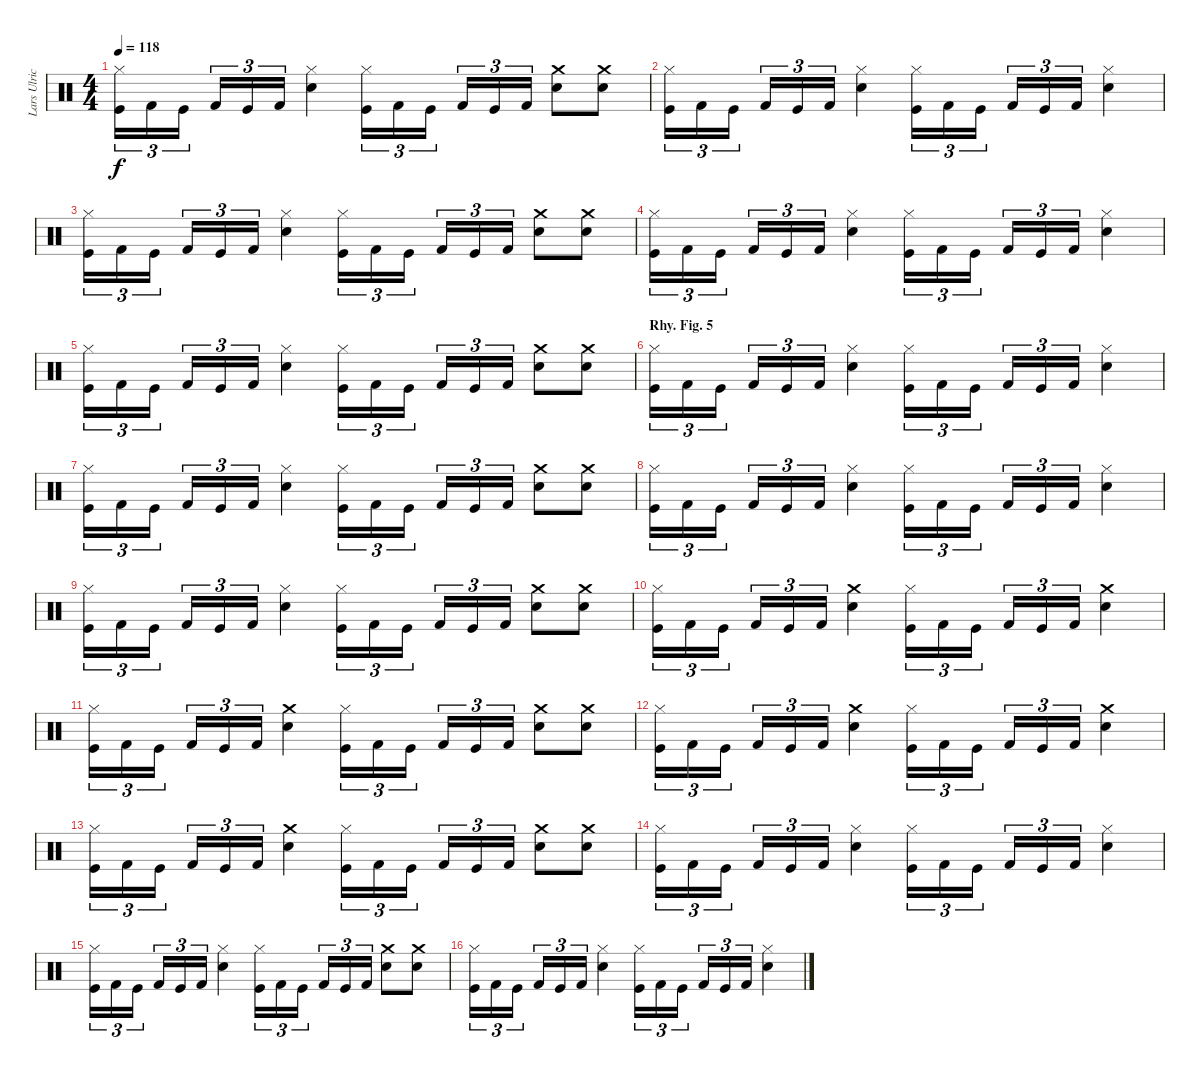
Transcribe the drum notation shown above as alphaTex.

\track ("Lars Ulrich (Drums)" "Lars Ulric") {instrument percussion}
\staff {score}
\articulation defaults
\ts (4 4)
\tempo 118
\clef neutral
\ks c
("Hi-Hat (closed)" "Kick (hit)").16{tu (3 2) dy f} "Kick (hit) 2".16{tu (3 2)} "Kick (hit)".16{tu (3 2)} "Kick (hit) 2".16{tu (3 2)} "Kick (hit)".16{tu (3 2)} "Kick (hit) 2".16{tu (3 2)} ("Snare (hit) 2" "Hi-Hat (closed)").4 ("Hi-Hat (closed)" "Kick (hit)").16{tu (3 2)} "Kick (hit) 2".16{tu (3 2)} "Kick (hit)".16{tu (3 2)} "Kick (hit) 2".16{tu (3 2)} "Kick (hit)".16{tu (3 2)} "Kick (hit) 2".16{tu (3 2)} ("Snare (hit) 2" "Crash medium (hit)").8 ("Snare (hit) 2" "Crash medium (hit)").8 |
("Hi-Hat (closed)" "Kick (hit)").16{tu (3 2)} "Kick (hit) 2".16{tu (3 2)} "Kick (hit)".16{tu (3 2)} "Kick (hit) 2".16{tu (3 2)} "Kick (hit)".16{tu (3 2)} "Kick (hit) 2".16{tu (3 2)} ("Snare (hit) 2" "Hi-Hat (closed)").4 ("Hi-Hat (closed)" "Kick (hit)").16{tu (3 2)} "Kick (hit) 2".16{tu (3 2)} "Kick (hit)".16{tu (3 2)} "Kick (hit) 2".16{tu (3 2)} "Kick (hit)".16{tu (3 2)} "Kick (hit) 2".16{tu (3 2)} ("Snare (hit) 2" "Hi-Hat (closed)").4 |
("Hi-Hat (closed)" "Kick (hit)").16{tu (3 2)} "Kick (hit) 2".16{tu (3 2)} "Kick (hit)".16{tu (3 2)} "Kick (hit) 2".16{tu (3 2)} "Kick (hit)".16{tu (3 2)} "Kick (hit) 2".16{tu (3 2)} ("Snare (hit) 2" "Hi-Hat (closed)").4 ("Hi-Hat (closed)" "Kick (hit)").16{tu (3 2)} "Kick (hit) 2".16{tu (3 2)} "Kick (hit)".16{tu (3 2)} "Kick (hit) 2".16{tu (3 2)} "Kick (hit)".16{tu (3 2)} "Kick (hit) 2".16{tu (3 2)} ("Snare (hit) 2" "Crash medium (hit)").8 ("Snare (hit) 2" "Crash medium (hit)").8 |
("Hi-Hat (closed)" "Kick (hit)").16{tu (3 2)} "Kick (hit) 2".16{tu (3 2)} "Kick (hit)".16{tu (3 2)} "Kick (hit) 2".16{tu (3 2)} "Kick (hit)".16{tu (3 2)} "Kick (hit) 2".16{tu (3 2)} ("Snare (hit) 2" "Hi-Hat (closed)").4 ("Hi-Hat (closed)" "Kick (hit)").16{tu (3 2)} "Kick (hit) 2".16{tu (3 2)} "Kick (hit)".16{tu (3 2)} "Kick (hit) 2".16{tu (3 2)} "Kick (hit)".16{tu (3 2)} "Kick (hit) 2".16{tu (3 2)} ("Snare (hit) 2" "Hi-Hat (closed)").4 |
("Hi-Hat (closed)" "Kick (hit)").16{tu (3 2)} "Kick (hit) 2".16{tu (3 2)} "Kick (hit)".16{tu (3 2)} "Kick (hit) 2".16{tu (3 2)} "Kick (hit)".16{tu (3 2)} "Kick (hit) 2".16{tu (3 2)} ("Snare (hit) 2" "Hi-Hat (closed)").4 ("Hi-Hat (closed)" "Kick (hit)").16{tu (3 2)} "Kick (hit) 2".16{tu (3 2)} "Kick (hit)".16{tu (3 2)} "Kick (hit) 2".16{tu (3 2)} "Kick (hit)".16{tu (3 2)} "Kick (hit) 2".16{tu (3 2)} ("Snare (hit) 2" "Crash medium (hit)").8 ("Snare (hit) 2" "Crash medium (hit)").8 |
\section ("" "Rhy. Fig. 5")
("Hi-Hat (closed)" "Kick (hit)").16{tu (3 2)} "Kick (hit) 2".16{tu (3 2)} "Kick (hit)".16{tu (3 2)} "Kick (hit) 2".16{tu (3 2)} "Kick (hit)".16{tu (3 2)} "Kick (hit) 2".16{tu (3 2)} ("Snare (hit) 2" "Hi-Hat (closed)").4 ("Hi-Hat (closed)" "Kick (hit)").16{tu (3 2)} "Kick (hit) 2".16{tu (3 2)} "Kick (hit)".16{tu (3 2)} "Kick (hit) 2".16{tu (3 2)} "Kick (hit)".16{tu (3 2)} "Kick (hit) 2".16{tu (3 2)} ("Snare (hit) 2" "Hi-Hat (closed)").4 |
("Hi-Hat (closed)" "Kick (hit)").16{tu (3 2)} "Kick (hit) 2".16{tu (3 2)} "Kick (hit)".16{tu (3 2)} "Kick (hit) 2".16{tu (3 2)} "Kick (hit)".16{tu (3 2)} "Kick (hit) 2".16{tu (3 2)} ("Snare (hit) 2" "Hi-Hat (closed)").4 ("Hi-Hat (closed)" "Kick (hit)").16{tu (3 2)} "Kick (hit) 2".16{tu (3 2)} "Kick (hit)".16{tu (3 2)} "Kick (hit) 2".16{tu (3 2)} "Kick (hit)".16{tu (3 2)} "Kick (hit) 2".16{tu (3 2)} ("Snare (hit) 2" "Crash medium (hit)").8 ("Snare (hit) 2" "Crash medium (hit)").8 |
("Hi-Hat (closed)" "Kick (hit)").16{tu (3 2)} "Kick (hit) 2".16{tu (3 2)} "Kick (hit)".16{tu (3 2)} "Kick (hit) 2".16{tu (3 2)} "Kick (hit)".16{tu (3 2)} "Kick (hit) 2".16{tu (3 2)} ("Snare (hit) 2" "Hi-Hat (closed)").4 ("Hi-Hat (closed)" "Kick (hit)").16{tu (3 2)} "Kick (hit) 2".16{tu (3 2)} "Kick (hit)".16{tu (3 2)} "Kick (hit) 2".16{tu (3 2)} "Kick (hit)".16{tu (3 2)} "Kick (hit) 2".16{tu (3 2)} ("Snare (hit) 2" "Hi-Hat (closed)").4 |
("Hi-Hat (closed)" "Kick (hit)").16{tu (3 2)} "Kick (hit) 2".16{tu (3 2)} "Kick (hit)".16{tu (3 2)} "Kick (hit) 2".16{tu (3 2)} "Kick (hit)".16{tu (3 2)} "Kick (hit) 2".16{tu (3 2)} ("Snare (hit) 2" "Hi-Hat (closed)").4 ("Hi-Hat (closed)" "Kick (hit)").16{tu (3 2)} "Kick (hit) 2".16{tu (3 2)} "Kick (hit)".16{tu (3 2)} "Kick (hit) 2".16{tu (3 2)} "Kick (hit)".16{tu (3 2)} "Kick (hit) 2".16{tu (3 2)} ("Snare (hit) 2" "Crash medium (hit)").8 ("Snare (hit) 2" "Crash medium (hit)").8 |
("Hi-Hat (closed)" "Kick (hit)").16{tu (3 2)} "Kick (hit) 2".16{tu (3 2)} "Kick (hit)".16{tu (3 2)} "Kick (hit) 2".16{tu (3 2)} "Kick (hit)".16{tu (3 2)} "Kick (hit) 2".16{tu (3 2)} ("Crash medium (hit)" "Snare (hit) 2").4 ("Hi-Hat (closed)" "Kick (hit)").16{tu (3 2)} "Kick (hit) 2".16{tu (3 2)} "Kick (hit)".16{tu (3 2)} "Kick (hit) 2".16{tu (3 2)} "Kick (hit)".16{tu (3 2)} "Kick (hit) 2".16{tu (3 2)} ("Crash medium (hit)" "Snare (hit) 2").4 |
("Hi-Hat (closed)" "Kick (hit)").16{tu (3 2)} "Kick (hit) 2".16{tu (3 2)} "Kick (hit)".16{tu (3 2)} "Kick (hit) 2".16{tu (3 2)} "Kick (hit)".16{tu (3 2)} "Kick (hit) 2".16{tu (3 2)} ("Crash medium (hit)" "Snare (hit) 2").4 ("Hi-Hat (closed)" "Kick (hit)").16{tu (3 2)} "Kick (hit) 2".16{tu (3 2)} "Kick (hit)".16{tu (3 2)} "Kick (hit) 2".16{tu (3 2)} "Kick (hit)".16{tu (3 2)} "Kick (hit) 2".16{tu (3 2)} ("Snare (hit) 2" "Crash medium (hit)").8 ("Snare (hit) 2" "Crash medium (hit)").8 |
("Hi-Hat (closed)" "Kick (hit)").16{tu (3 2)} "Kick (hit) 2".16{tu (3 2)} "Kick (hit)".16{tu (3 2)} "Kick (hit) 2".16{tu (3 2)} "Kick (hit)".16{tu (3 2)} "Kick (hit) 2".16{tu (3 2)} ("Crash medium (hit)" "Snare (hit) 2").4 ("Hi-Hat (closed)" "Kick (hit)").16{tu (3 2)} "Kick (hit) 2".16{tu (3 2)} "Kick (hit)".16{tu (3 2)} "Kick (hit) 2".16{tu (3 2)} "Kick (hit)".16{tu (3 2)} "Kick (hit) 2".16{tu (3 2)} ("Crash medium (hit)" "Snare (hit) 2").4 |
("Hi-Hat (closed)" "Kick (hit)").16{tu (3 2)} "Kick (hit) 2".16{tu (3 2)} "Kick (hit)".16{tu (3 2)} "Kick (hit) 2".16{tu (3 2)} "Kick (hit)".16{tu (3 2)} "Kick (hit) 2".16{tu (3 2)} ("Crash medium (hit)" "Snare (hit) 2").4 ("Hi-Hat (closed)" "Kick (hit)").16{tu (3 2)} "Kick (hit) 2".16{tu (3 2)} "Kick (hit)".16{tu (3 2)} "Kick (hit) 2".16{tu (3 2)} "Kick (hit)".16{tu (3 2)} "Kick (hit) 2".16{tu (3 2)} ("Snare (hit) 2" "Crash medium (hit)").8 ("Snare (hit) 2" "Crash medium (hit)").8 |
("Hi-Hat (closed)" "Kick (hit)").16{tu (3 2)} "Kick (hit) 2".16{tu (3 2)} "Kick (hit)".16{tu (3 2)} "Kick (hit) 2".16{tu (3 2)} "Kick (hit)".16{tu (3 2)} "Kick (hit) 2".16{tu (3 2)} ("Snare (hit) 2" "Hi-Hat (closed)").4 ("Hi-Hat (closed)" "Kick (hit)").16{tu (3 2)} "Kick (hit) 2".16{tu (3 2)} "Kick (hit)".16{tu (3 2)} "Kick (hit) 2".16{tu (3 2)} "Kick (hit)".16{tu (3 2)} "Kick (hit) 2".16{tu (3 2)} ("Snare (hit) 2" "Hi-Hat (closed)").4 |
("Hi-Hat (closed)" "Kick (hit)").16{tu (3 2)} "Kick (hit) 2".16{tu (3 2)} "Kick (hit)".16{tu (3 2)} "Kick (hit) 2".16{tu (3 2)} "Kick (hit)".16{tu (3 2)} "Kick (hit) 2".16{tu (3 2)} ("Snare (hit) 2" "Hi-Hat (closed)").4 ("Hi-Hat (closed)" "Kick (hit)").16{tu (3 2)} "Kick (hit) 2".16{tu (3 2)} "Kick (hit)".16{tu (3 2)} "Kick (hit) 2".16{tu (3 2)} "Kick (hit)".16{tu (3 2)} "Kick (hit) 2".16{tu (3 2)} ("Snare (hit) 2" "Crash medium (hit)").8 ("Snare (hit) 2" "Crash medium (hit)").8 |
("Hi-Hat (closed)" "Kick (hit)").16{tu (3 2)} "Kick (hit) 2".16{tu (3 2)} "Kick (hit)".16{tu (3 2)} "Kick (hit) 2".16{tu (3 2)} "Kick (hit)".16{tu (3 2)} "Kick (hit) 2".16{tu (3 2)} ("Snare (hit) 2" "Hi-Hat (closed)").4 ("Hi-Hat (closed)" "Kick (hit)").16{tu (3 2)} "Kick (hit) 2".16{tu (3 2)} "Kick (hit)".16{tu (3 2)} "Kick (hit) 2".16{tu (3 2)} "Kick (hit)".16{tu (3 2)} "Kick (hit) 2".16{tu (3 2)} ("Snare (hit) 2" "Hi-Hat (closed)").4
